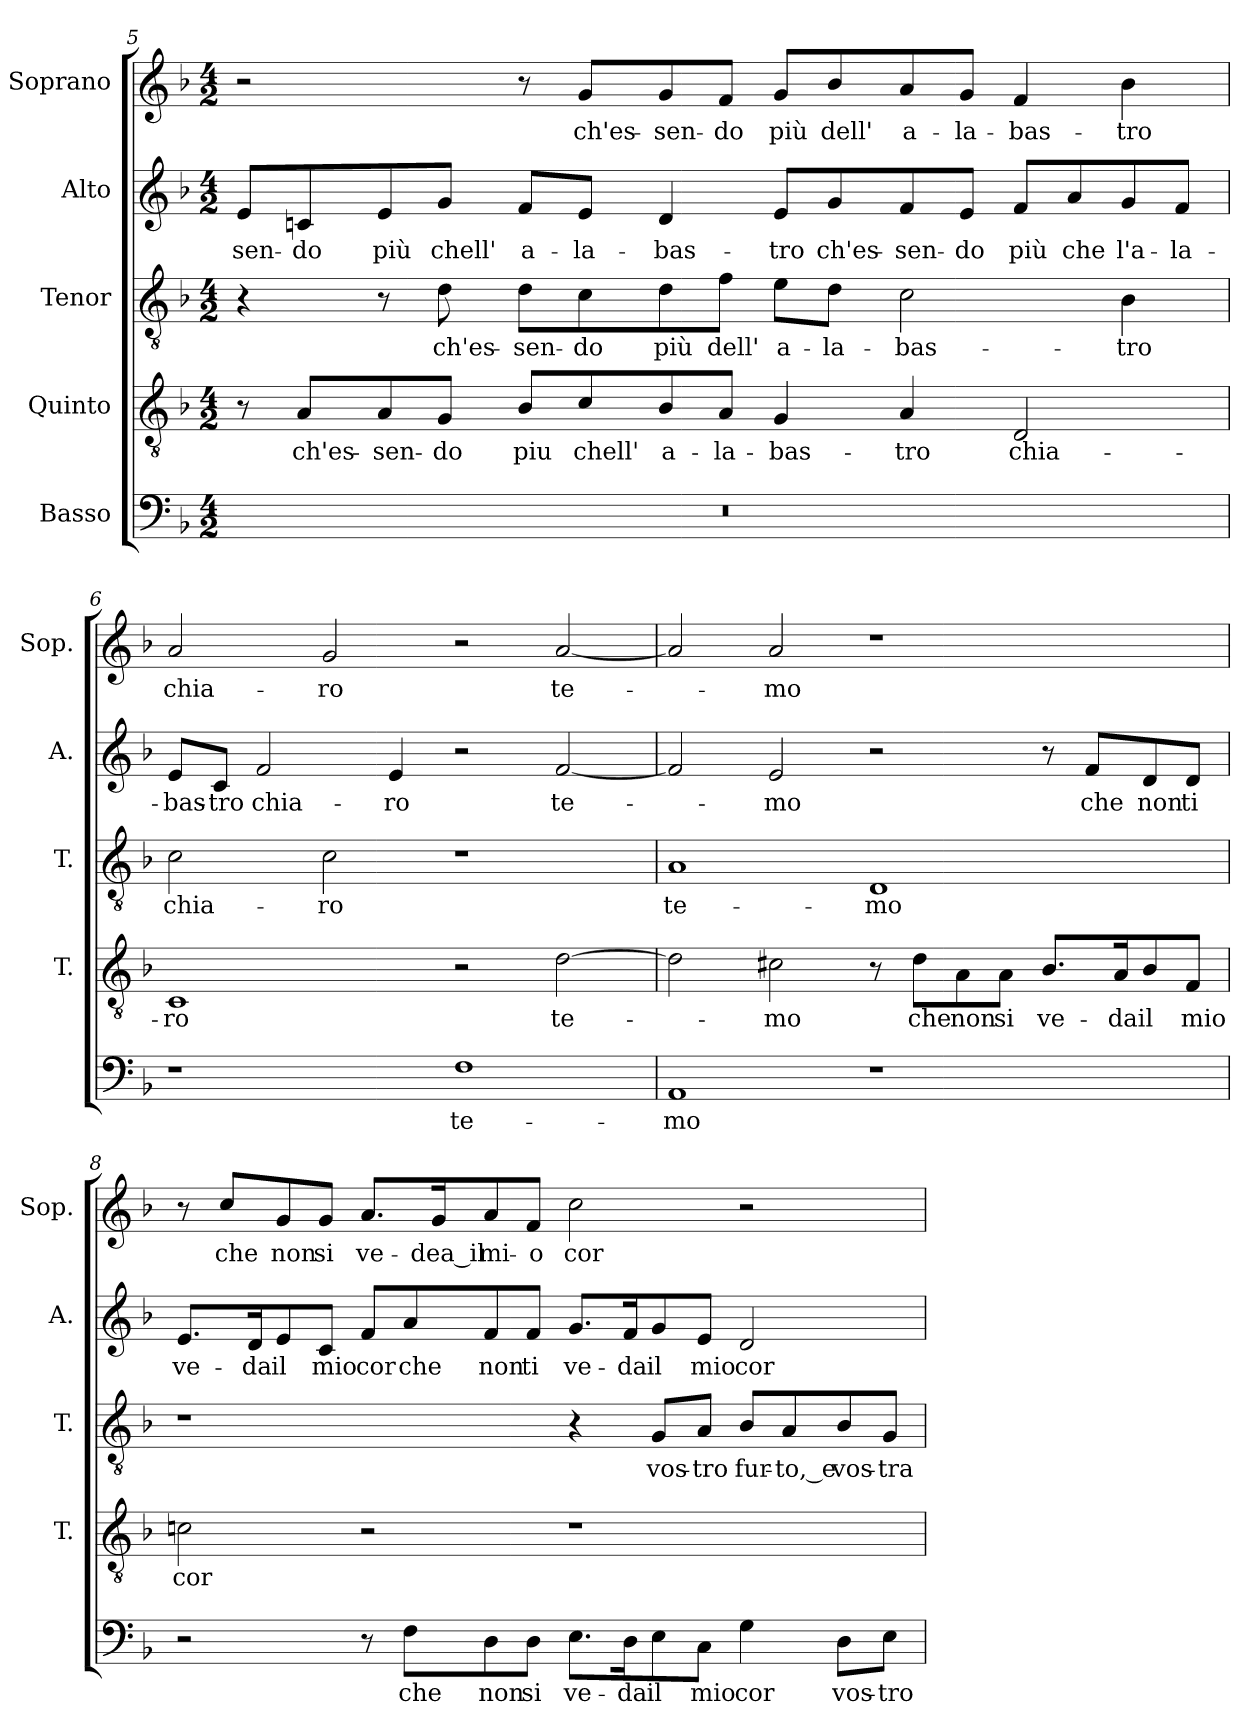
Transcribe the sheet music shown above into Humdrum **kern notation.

**kern	**text	**kern	**text	**kern	**text	**kern	**text	**kern	**text
*part5	*part5	*part4	*part4	*part3	*part3	*part2	*part2	*part1	*part1
*staff5	*staff5	*staff4	*staff4	*staff3	*staff3	*staff2	*staff2	*staff1	*staff1
*I"Basso	*	*I"Quinto	*	*I"Tenor	*	*I"Alto	*	*I"Soprano	*
*	*	*I'T.	*	*I'T.	*	*I'A.	*	*I'Sop.	*
!!LO:LB:g=z
*clefF4	*	*clefGv2	*	*clefGv2	*	*clefG2	*	*clefG2	*
*	*	*ITrd7c12	*	*ITrd7c12	*	*	*	*	*
*k[b-]	*	*k[b-]	*	*k[b-]	*	*k[b-]	*	*k[b-]	*
*F:	*	*F:	*	*F:	*	*F:	*	*F:	*
*M4/2	*	*M4/2	*	*M4/2	*	*M4/2	*	*M4/2	*
=5	=5	=5	=5	=5	=5	=5	=5	=5	=5
!LO:N:vis=1	!	!	!	!	!	!	!	!	!
!	!	!	!	!	!	!	!LO:LY:b:color=#000000	!	!
0r	.	8r	.	4r	.	8ei/L	-sen-	2r	.
!	!	!	!LO:LY:b:color=#000000	!	!	!	!	!	!
!	!	!	!	!	!	!	!LO:LY:b:color=#000000	!	!
.	.	8AAi/L	ch'es-	.	.	8cni/	-do	.	.
!	!	!	!LO:LY:b:color=#000000	!	!	!	!	!	!
!	!	!	!	!	!	!	!LO:LY:b:color=#000000	!	!
.	.	8AAi/	-sen-	8r	.	8ei/	più	.	.
!	!	!	!LO:LY:b:color=#000000	!	!	!	!	!	!
!	!	!	!	!	!LO:LY:b:color=#000000	!	!	!	!
!	!	!	!	!	!	!	!LO:LY:b:color=#000000	!	!
.	.	8GGi/J	-do	8Di\	ch'es-	8gi/J	chell'	.	.
!	!	!	!LO:LY:b:color=#000000	!	!	!	!	!	!
!	!	!	!	!	!LO:LY:b:color=#000000	!	!	!	!
!	!	!	!	!	!	!	!LO:LY:b:color=#000000	!	!
.	.	8BB-i/L	piu	8Di\L	-sen-	8fi/L	a-	8r	.
!	!	!	!LO:LY:b:color=#000000	!	!	!	!	!	!
!	!	!	!	!	!LO:LY:b:color=#000000	!	!	!	!
!	!	!	!	!	!	!	!LO:LY:b:color=#000000	!	!
!	!	!	!	!	!	!	!	!	!LO:LY:b:color=#000000
.	.	8Ci/	chell'	8Ci\	-do	8ei/J	-la-	8gi/L	ch'es-
!	!	!	!LO:LY:b:color=#000000	!	!	!	!	!	!
!	!	!	!	!	!LO:LY:b:color=#000000	!	!	!	!
!	!	!	!	!	!	!	!LO:LY:b:color=#000000	!	!
!	!	!	!	!	!	!	!	!	!LO:LY:b:color=#000000
.	.	8BB-i/	a-	8Di\	più	4di/	-bas-	8gi/	-sen-
!	!	!	!LO:LY:b:color=#000000	!	!	!	!	!	!
!	!	!	!	!	!LO:LY:b:color=#000000	!	!	!	!
!	!	!	!	!	!	!	!	!	!LO:LY:b:color=#000000
.	.	8AAi/J	-la-	8Fi\J	dell'	.	.	8fi/J	-do
!	!	!	!LO:LY:b:color=#000000	!	!	!	!	!	!
!	!	!	!	!	!LO:LY:b:color=#000000	!	!	!	!
!	!	!	!	!	!	!	!LO:LY:b:color=#000000	!	!
!	!	!	!	!	!	!	!	!	!LO:LY:b:color=#000000
.	.	4GGi/	-bas-	8Ei\L	a-	8ei/L	-tro	8gi/L	più
!	!	!	!	!	!LO:LY:b:color=#000000	!	!	!	!
!	!	!	!	!	!	!	!LO:LY:b:color=#000000	!	!
!	!	!	!	!	!	!	!	!	!LO:LY:b:color=#000000
.	.	.	.	8Di\J	-la-	8gi/	ch'es-	8b-i/	dell'
!	!	!	!LO:LY:b:color=#000000	!	!	!	!	!	!
!	!	!	!	!	!LO:LY:b:color=#000000	!	!	!	!
!	!	!	!	!	!	!	!LO:LY:b:color=#000000	!	!
!	!	!	!	!	!	!	!	!	!LO:LY:b:color=#000000
.	.	4AAi/	-tro	2Ci\	-bas-	8fi/	-sen-	8ai/	a-
!	!	!	!	!	!	!	!LO:LY:b:color=#000000	!	!
!	!	!	!	!	!	!	!	!	!LO:LY:b:color=#000000
.	.	.	.	.	.	8ei/J	-do	8gi/J	-la-
!	!	!	!LO:LY:b:color=#000000	!	!	!	!	!	!
!	!	!	!	!	!	!	!LO:LY:b:color=#000000	!	!
!	!	!	!	!	!	!	!	!	!LO:LY:b:color=#000000
.	.	2DDi/	chia-	.	.	8fi/L	più	4fi/	-bas-
!	!	!	!	!	!	!	!LO:LY:b:color=#000000	!	!
.	.	.	.	.	.	8ai/	che	.	.
!	!	!	!	!	!LO:LY:b:color=#000000	!	!	!	!
!	!	!	!	!	!	!	!LO:LY:b:color=#000000	!	!
!	!	!	!	!	!	!	!	!	!LO:LY:b:color=#000000
.	.	.	.	4BB-i\	-tro	8gi/	l'a-	4b-i\	-tro
!	!	!	!	!	!	!	!LO:LY:b:color=#000000	!	!
.	.	.	.	.	.	8fi/J	-la-	.	.
=6	=6	=6	=6	=6	=6	=6	=6	=6	=6
!	!	!	!LO:LY:b:color=#000000	!	!	!	!	!	!
!	!	!	!	!	!LO:LY:b:color=#000000	!	!	!	!
!	!	!	!	!	!	!	!LO:LY:b:color=#000000	!	!
!	!	!	!	!	!	!	!	!	!LO:LY:b:color=#000000
1r	.	1CCi	-ro	2Ci\	chia-	8ei/L	-bas-	2ai/	chia-
!	!	!	!	!	!	!	!LO:LY:b:color=#000000	!	!
.	.	.	.	.	.	8ci/J	-tro	.	.
!	!	!	!	!	!	!	!LO:LY:b:color=#000000	!	!
.	.	.	.	.	.	2fi/	chia-	.	.
!	!	!	!	!	!LO:LY:b:color=#000000	!	!	!	!
!	!	!	!	!	!	!	!	!	!LO:LY:b:color=#000000
.	.	.	.	2Ci\	-ro	.	.	2gi/	-ro
!	!	!	!	!	!	!	!LO:LY:b:color=#000000	!	!
.	.	.	.	.	.	4ei/	-ro	.	.
!	!LO:LY:b:color=#000000	!	!	!	!	!	!	!	!
1Fi	te-	2r	.	1r	.	2r	.	2r	.
!	!	!	!LO:LY:b:color=#000000	!	!	!	!	!	!
!	!	!	!	!	!	!	!LO:LY:b:color=#000000	!	!
!	!	!	!	!	!	!	!	!	!LO:LY:b:color=#000000
.	.	[>2Di\	te-	.	.	[<2fi/	te-	[<2ai/	te-
=7	=7	=7	=7	=7	=7	=7	=7	=7	=7
!	!LO:LY:b:color=#000000	!	!	!	!	!	!	!	!
!	!	!	!	!	!LO:LY:b:color=#000000	!	!	!	!
1AAi	-mo	2Di\]	.	1AAi	te-	2fi/]	.	2ai/]	.
!	!	!	!LO:LY:b:color=#000000	!	!	!	!	!	!
!	!	!	!	!	!	!	!LO:LY:b:color=#000000	!	!
!	!	!	!	!	!	!	!	!	!LO:LY:b:color=#000000
.	.	2C#Xi\	-mo	.	.	2ei/	-mo	2ai/	-mo
!	!	!	!	!	!LO:LY:b:color=#000000	!	!	!	!
1r	.	8r	.	1DDi	-mo	2r	.	1r	.
!	!	!	!LO:LY:b:color=#000000	!	!	!	!	!	!
.	.	8Di\L	che	.	.	.	.	.	.
!	!	!	!LO:LY:b:color=#000000	!	!	!	!	!	!
.	.	8AAi\	non	.	.	.	.	.	.
!	!	!	!LO:LY:b:color=#000000	!	!	!	!	!	!
.	.	8AAi\J	si	.	.	.	.	.	.
!	!	!	!LO:LY:b:color=#000000	!	!	!	!	!	!
.	.	8.BB-i/L	ve-	.	.	8r	.	.	.
!	!	!	!	!	!	!	!LO:LY:b:color=#000000	!	!
.	.	.	.	.	.	8fi/L	che	.	.
!	!	!	!LO:LY:b:color=#000000	!	!	!	!	!	!
.	.	16AAi/K	-da	.	.	.	.	.	.
!	!	!	!LO:LY:b:color=#000000	!	!	!	!	!	!
!	!	!	!	!	!	!	!LO:LY:b:color=#000000	!	!
.	.	8BB-i/	il	.	.	8di/	non	.	.
!	!	!	!LO:LY:b:color=#000000	!	!	!	!	!	!
!	!	!	!	!	!	!	!LO:LY:b:color=#000000	!	!
.	.	8FFi/J	mio	.	.	8di/J	ti	.	.
!!LO:LB:g=z
=8	=8	=8	=8	=8	=8	=8	=8	=8	=8
!	!	!	!LO:LY:b:color=#000000	!	!	!	!	!	!
!	!	!	!	!	!	!	!LO:LY:b:color=#000000	!	!
2r	.	2Cni\	cor	1r	.	8.ei/L	ve-	8r	.
!	!	!	!	!	!	!	!	!	!LO:LY:b:color=#000000
.	.	.	.	.	.	.	.	8cci/L	che
!	!	!	!	!	!	!	!LO:LY:b:color=#000000	!	!
.	.	.	.	.	.	16di/K	-da	.	.
!	!	!	!	!	!	!	!LO:LY:b:color=#000000	!	!
!	!	!	!	!	!	!	!	!	!LO:LY:b:color=#000000
.	.	.	.	.	.	8ei/	il	8gi/	non
!	!	!	!	!	!	!	!LO:LY:b:color=#000000	!	!
!	!	!	!	!	!	!	!	!	!LO:LY:b:color=#000000
.	.	.	.	.	.	8ci/J	mio	8gi/J	si
!	!	!	!	!	!	!	!LO:LY:b:color=#000000	!	!
!	!	!	!	!	!	!	!	!	!LO:LY:b:color=#000000
8r	.	2r	.	.	.	8fi/L	cor	8.ai/L	ve-
!	!LO:LY:b:color=#000000	!	!	!	!	!	!	!	!
!	!	!	!	!	!	!	!LO:LY:b:color=#000000	!	!
8Fi\L	che	.	.	.	.	8ai/	che	.	.
!	!	!	!	!	!	!	!	!	!LO:LY:b:color=#000000
.	.	.	.	.	.	.	.	16gi/K	-dea_il
!	!LO:LY:b:color=#000000	!	!	!	!	!	!	!	!
!	!	!	!	!	!	!	!LO:LY:b:color=#000000	!	!
!	!	!	!	!	!	!	!	!	!LO:LY:b:color=#000000
8Di\	non	.	.	.	.	8fi/	non	8ai/	mi-
!	!LO:LY:b:color=#000000	!	!	!	!	!	!	!	!
!	!	!	!	!	!	!	!LO:LY:b:color=#000000	!	!
!	!	!	!	!	!	!	!	!	!LO:LY:b:color=#000000
8Di\J	si	.	.	.	.	8fi/J	ti	8fi/J	-o
!	!LO:LY:b:color=#000000	!	!	!	!	!	!	!	!
!	!	!	!	!	!	!	!LO:LY:b:color=#000000	!	!
!	!	!	!	!	!	!	!	!	!LO:LY:b:color=#000000
8.Ei\L	ve-	1r	.	4r	.	8.gi/L	ve-	2cci\	cor
!	!LO:LY:b:color=#000000	!	!	!	!	!	!	!	!
!	!	!	!	!	!	!	!LO:LY:b:color=#000000	!	!
16Di\K	-da	.	.	.	.	16fi/K	-da	.	.
!	!LO:LY:b:color=#000000	!	!	!	!	!	!	!	!
!	!	!	!	!	!LO:LY:b:color=#000000	!	!	!	!
!	!	!	!	!	!	!	!LO:LY:b:color=#000000	!	!
8Ei\	il	.	.	8GGi/L	vos-	8gi/	il	.	.
!	!LO:LY:b:color=#000000	!	!	!	!	!	!	!	!
!	!	!	!	!	!LO:LY:b:color=#000000	!	!	!	!
!	!	!	!	!	!	!	!LO:LY:b:color=#000000	!	!
8Ci\J	mio	.	.	8AAi/J	-tro	8ei/J	mio	.	.
!	!LO:LY:b:color=#000000	!	!	!	!	!	!	!	!
!	!	!	!	!	!LO:LY:b:color=#000000	!	!	!	!
!	!	!	!	!	!	!	!LO:LY:b:color=#000000	!	!
4Gi\	cor	.	.	8BB-i/L	fur-	2di/	cor	2r	.
!	!	!	!	!	!LO:LY:b:color=#000000	!	!	!	!
.	.	.	.	8AAi/	-to,_e	.	.	.	.
!	!LO:LY:b:color=#000000	!	!	!	!	!	!	!	!
!	!	!	!	!	!LO:LY:b:color=#000000	!	!	!	!
8Di\L	vos-	.	.	8BB-i/	vos-	.	.	.	.
!	!LO:LY:b:color=#000000	!	!	!	!	!	!	!	!
!	!	!	!	!	!LO:LY:b:color=#000000	!	!	!	!
8Ei\J	-tro	.	.	8GGi/J	-tra	.	.	.	.
=	=	=	=	=	=	=	=	=	=
*-	*-	*-	*-	*-	*-	*-	*-	*-	*-
